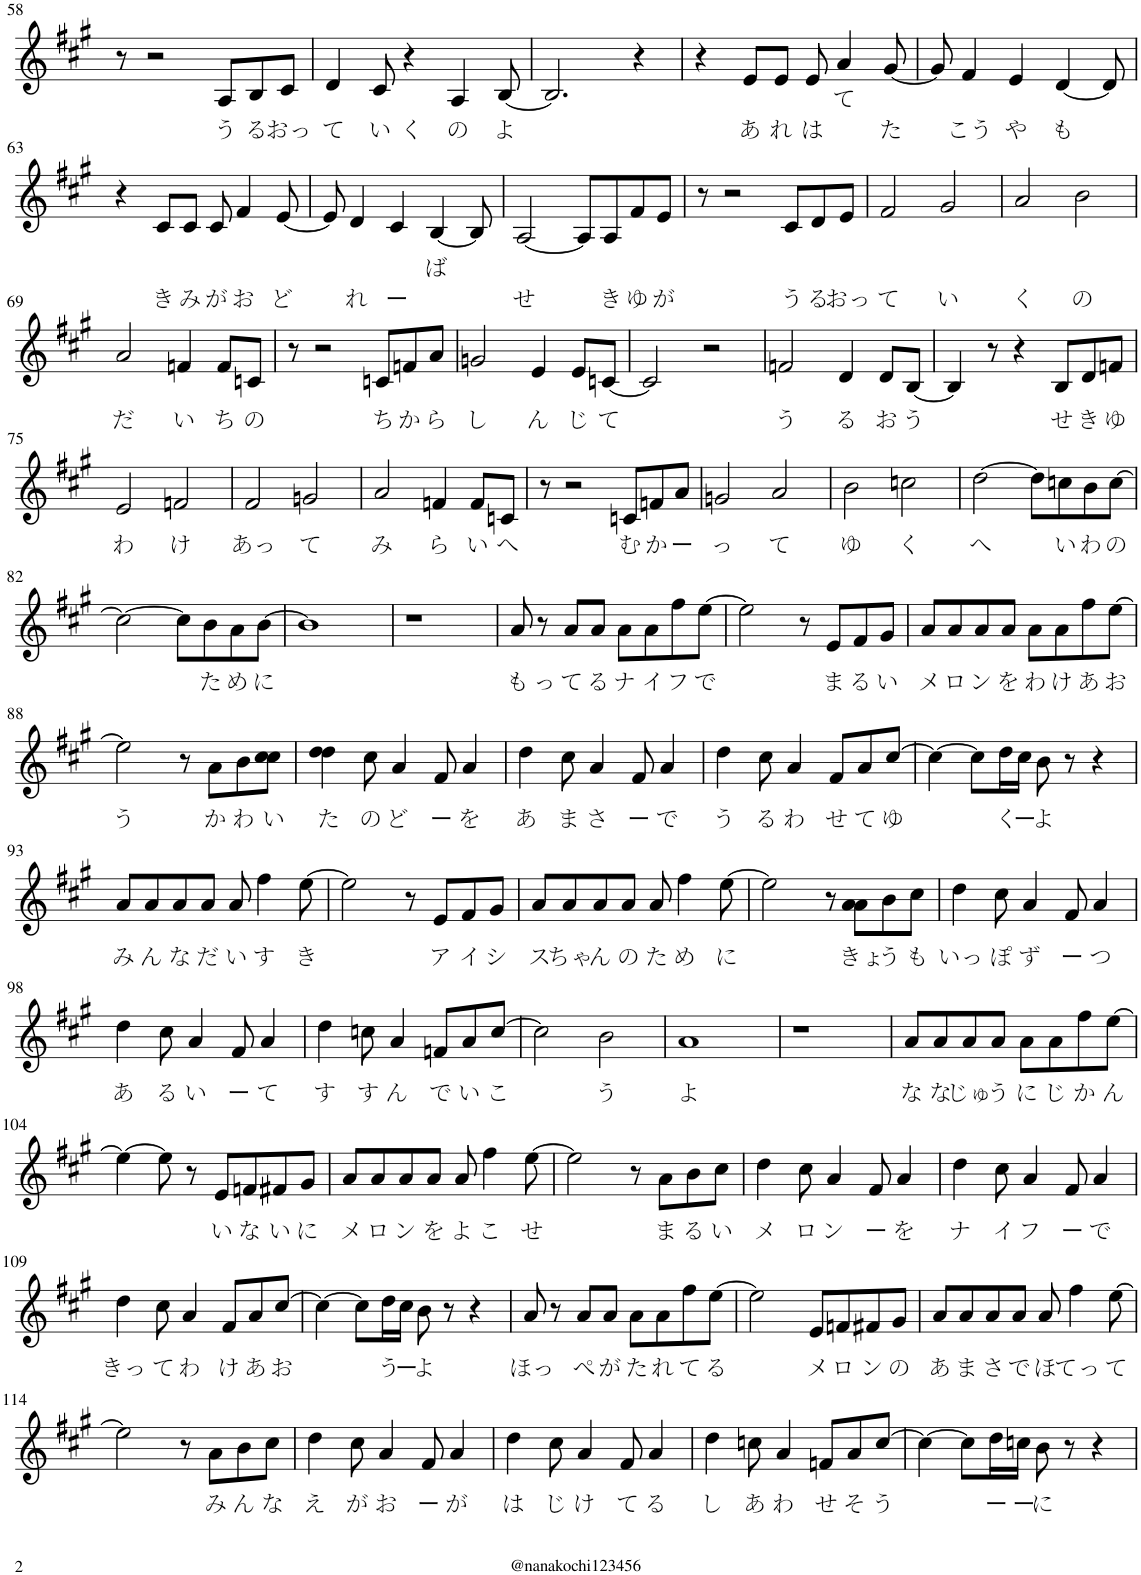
**kern	**text
*part1	*part1
*staff1	*staff1
*I"Alto Saxophone	*
*I'A Sax	*
!!LO:PB:g=z
*clefG2	*
*Trd5c9	*
*k[f#c#g#]	*
=58	=58
8r	.
2r	.
!	!LO:LY:b
8A/L	う
!	!LO:LY:b
8B/	る
!	!LO:LY:b
8c#/J	おっ
=59	=59
!	!LO:LY:b
4d/	て
!	!LO:LY:b
8c#/	い
!	!LO:LY:b
4r	く
!	!LO:LY:b
4A/	の
!	!LO:LY:b
[8B/	よ
=60	=60
2.B/]	.
4r	.
=61	=61
4r	.
!	!LO:LY:b
8e/L	あ
!	!LO:LY:b
8e/J	れ
!	!LO:LY:b
8e/	は
!	!LO:LY:b
4a/	て
!	!LO:LY:b
[8g#/	た
=62	=62
8g#/]	.
!	!LO:LY:b
4f#/	こう
!	!LO:LY:b
4e/	や
!	!LO:LY:b
[4d/	も
8d/]	.
!!LO:LB:g=z
=63	=63
4r	.
!	!LO:LY:b
8c#/L	き
!	!LO:LY:b
8c#/J	み
!	!LO:LY:b
8c#/	が
!	!LO:LY:b
4f#/	お
!	!LO:LY:b
[8e/	ど
=64	=64
8e/]	.
!	!LO:LY:b
4d/	れ
!	!LO:LY:b
4c#/	ー
!	!LO:LY:b
[4B/	ば
8B/]	.
=65	=65
!	!LO:LY:b
[2A/	せ
8A/L]	.
!	!LO:LY:b
8A/	き
!	!LO:LY:b
8f#/	ゆ
!	!LO:LY:b
8e/J	が
=66	=66
8r	.
2r	.
!	!LO:LY:b
8c#/L	う
!	!LO:LY:b
8d/	る
!	!LO:LY:b
8e/J	おっ
=67	=67
!	!LO:LY:b
2f#/	て
!	!LO:LY:b
2g#/	い
=68	=68
!	!LO:LY:b
2a/	く
!	!LO:LY:b
2b\	の
!!LO:LB:g=z
=69	=69
!	!LO:LY:b
2a/	だ
!	!LO:LY:b
4fn/	い
!	!LO:LY:b
8f/L	ち
!	!LO:LY:b
8cn/J	の
=70	=70
8r	.
2r	.
!	!LO:LY:b
8cn/L	ち
!	!LO:LY:b
8fn/	か
!	!LO:LY:b
8a/J	ら
=71	=71
!	!LO:LY:b
2gn/	し
!	!LO:LY:b
4e/	ん
!	!LO:LY:b
8e/L	じ
!	!LO:LY:b
[8cn/J	て
=72	=72
2c/]	.
2r	.
=73	=73
!	!LO:LY:b
2fn/	う
!	!LO:LY:b
4d/	る
!	!LO:LY:b
8d/L	お
!	!LO:LY:b
[8B/J	う
=74	=74
4B/]	.
8r	.
4r	.
!	!LO:LY:b
8B/L	せ
!	!LO:LY:b
8d/	き
!	!LO:LY:b
8fn/J	ゆ
!!LO:LB:g=z
=75	=75
!	!LO:LY:b
2e/	わ
!	!LO:LY:b
2fn/	け
=76	=76
!	!LO:LY:b
2f#/	あっ
!	!LO:LY:b
2gn/	て
=77	=77
!	!LO:LY:b
2a/	み
!	!LO:LY:b
4fn/	ら
!	!LO:LY:b
8f/L	い
!	!LO:LY:b
8cn/J	へ
=78	=78
8r	.
2r	.
!	!LO:LY:b
8cn/L	む
!	!LO:LY:b
8fn/	か
!	!LO:LY:b
8a/J	ー
=79	=79
!	!LO:LY:b
2gn/	っ
!	!LO:LY:b
2a/	て
=80	=80
!	!LO:LY:b
2b\	ゆ
!	!LO:LY:b
2ccn\	く
=81	=81
!	!LO:LY:b
[2dd\	へ
8dd\L]	.
!	!LO:LY:b
8ccn\	い
!	!LO:LY:b
8b\	わ
!	!LO:LY:b
[8cc\J	の
!!LO:LB:g=z
=82	=82
2cc\_	.
8cc\L]	.
!	!LO:LY:b
8b\	た
!	!LO:LY:b
8a\	め
!	!LO:LY:b
[8b\J	に
=83	=83
1b]	.
=84	=84
1r	.
=85	=85
!	!LO:LY:b
8a/	も
!	!LO:LY:b
8r	っ
!	!LO:LY:b
8a/L	て
!	!LO:LY:b
8a/J	る
!	!LO:LY:b
8a\L	ナ
!	!LO:LY:b
8a\	イ
!	!LO:LY:b
8ff#\	フ
!	!LO:LY:b
[8ee\J	で
=86	=86
2ee\]	.
8r	.
!	!LO:LY:b
8e/L	ま
!	!LO:LY:b
8f#/	る
!	!LO:LY:b
8g#/J	い
=87	=87
!	!LO:LY:b
8a/L	メ
!	!LO:LY:b
8a/	ロ
!	!LO:LY:b
8a/	ン
!	!LO:LY:b
8a/J	を
!	!LO:LY:b
8a\L	わ
!	!LO:LY:b
8a\	け
!	!LO:LY:b
8ff#\	あ
!	!LO:LY:b
[8ee\J	お
!!LO:LB:g=z
=88	=88
!	!LO:LY:b
2ee\]	う
8r	.
!	!LO:LY:b
8a\L	か
!	!LO:LY:b
8b\	わ
!	!LO:LY:b
8cc#\ 8cc#\J	い
=89	=89
!	!LO:LY:b
4dd\ 4dd\	た
!	!LO:LY:b
8cc#\	の
!	!LO:LY:b
4a/	ど
!	!LO:LY:b
8f#/	ー
!	!LO:LY:b
4a/	を
=90	=90
!	!LO:LY:b
4dd\	あ
!	!LO:LY:b
8cc#\	ま
!	!LO:LY:b
4a/	さ
!	!LO:LY:b
8f#/	ー
!	!LO:LY:b
4a/	で
=91	=91
!	!LO:LY:b
4dd\	う
!	!LO:LY:b
8cc#\	る
!	!LO:LY:b
4a/	わ
!	!LO:LY:b
8f#/L	せ
!	!LO:LY:b
8a/	て
!	!LO:LY:b
[8cc#/J	ゆ
=92	=92
4cc#\_	.
8cc#\L]	.
!	!LO:LY:b
16dd\L	く
!	!LO:LY:b
16cc#\JJ	ー
!	!LO:LY:b
8b\	よ
8r	.
4r	.
!!LO:LB:g=z
=93	=93
!	!LO:LY:b
8a/L	み
!	!LO:LY:b
8a/	ん
!	!LO:LY:b
8a/	な
!	!LO:LY:b
8a/J	だ
!	!LO:LY:b
8a/	い
!	!LO:LY:b
4ff#\	す
!	!LO:LY:b
[8ee\	き
=94	=94
2ee\]	.
8r	.
!	!LO:LY:b
8e/L	ア
!	!LO:LY:b
8f#/	イ
!	!LO:LY:b
8g#/J	シ
=95	=95
!	!LO:LY:b
8a/L	ス
!	!LO:LY:b
8a/	ちゃ
!	!LO:LY:b
8a/	ん
!	!LO:LY:b
8a/J	の
!	!LO:LY:b
8a/	た
!	!LO:LY:b
4ff#\	め
!	!LO:LY:b
[8ee\	に
=96	=96
2ee\]	.
8r	.
!	!LO:LY:b
8a\ 8a\L	きょ
!	!LO:LY:b
8b\	う
!	!LO:LY:b
8cc#\J	も
=97	=97
!	!LO:LY:b
4dd\	いっ
!	!LO:LY:b
8cc#\	ぽ
!	!LO:LY:b
4a/	ず
!	!LO:LY:b
8f#/	ー
!	!LO:LY:b
4a/	つ
!!LO:LB:g=z
=98	=98
!	!LO:LY:b
4dd\	あ
!	!LO:LY:b
8cc#\	る
!	!LO:LY:b
4a/	い
!	!LO:LY:b
8f#/	ー
!	!LO:LY:b
4a/	て
=99	=99
!	!LO:LY:b
4dd\	す
!	!LO:LY:b
8ccn\	す
!	!LO:LY:b
4a/	ん
!	!LO:LY:b
8fn/L	で
!	!LO:LY:b
8a/	い
!	!LO:LY:b
[8cc/J	こ
=100	=100
2cc\]	.
!	!LO:LY:b
2b\	う
=101	=101
!	!LO:LY:b
1a	よ
=102	=102
1r	.
=103	=103
!	!LO:LY:b
8a/L	な
!	!LO:LY:b
8a/	な
!	!LO:LY:b
8a/	じゅ
!	!LO:LY:b
8a/J	う
!	!LO:LY:b
8a\L	に
!	!LO:LY:b
8a\	じ
!	!LO:LY:b
8ff#\	か
!	!LO:LY:b
[8ee\J	ん
!!LO:LB:g=z
=104	=104
4ee\_	.
8ee\]	.
8r	.
!	!LO:LY:b
8e/L	い
!	!LO:LY:b
8fn/	な
!	!LO:LY:b
8f#X/	い
!	!LO:LY:b
8g#/J	に
=105	=105
!	!LO:LY:b
8a/L	メ
!	!LO:LY:b
8a/	ロ
!	!LO:LY:b
8a/	ン
!	!LO:LY:b
8a/J	を
!	!LO:LY:b
8a/	よ
!	!LO:LY:b
4ff#\	こ
!	!LO:LY:b
[8ee\	せ
=106	=106
2ee\]	.
8r	.
!	!LO:LY:b
8a\L	ま
!	!LO:LY:b
8b\	る
!	!LO:LY:b
8cc#\J	い
=107	=107
!	!LO:LY:b
4dd\	メ
!	!LO:LY:b
8cc#\	ロ
!	!LO:LY:b
4a/	ン
!	!LO:LY:b
8f#/	ー
!	!LO:LY:b
4a/	を
=108	=108
!	!LO:LY:b
4dd\	ナ
!	!LO:LY:b
8cc#\	イ
!	!LO:LY:b
4a/	フ
!	!LO:LY:b
8f#/	ー
!	!LO:LY:b
4a/	で
!!LO:LB:g=z
=109	=109
!	!LO:LY:b
4dd\	きっ
!	!LO:LY:b
8cc#\	て
!	!LO:LY:b
4a/	わ
!	!LO:LY:b
8f#/L	け
!	!LO:LY:b
8a/	あ
!	!LO:LY:b
[8cc#/J	お
=110	=110
4cc#\_	.
8cc#\L]	.
!	!LO:LY:b
16dd\L	う
!	!LO:LY:b
16cc#\JJ	ー
!	!LO:LY:b
8b\	よ
8r	.
4r	.
=111	=111
!	!LO:LY:b
8a/	ほっ
8r	.
!	!LO:LY:b
8a/L	ぺ
!	!LO:LY:b
8a/J	が
!	!LO:LY:b
8a\L	た
!	!LO:LY:b
8a\	れ
!	!LO:LY:b
8ff#\	て
!	!LO:LY:b
[8ee\J	る
=112	=112
2ee\]	.
!	!LO:LY:b
8e/L	メ
!	!LO:LY:b
8fn/	ロ
!	!LO:LY:b
8f#X/	ン
!	!LO:LY:b
8g#/J	の
=113	=113
!	!LO:LY:b
8a/L	あ
!	!LO:LY:b
8a/	ま
!	!LO:LY:b
8a/	さ
!	!LO:LY:b
8a/J	で
!	!LO:LY:b
8a/	ほ
!	!LO:LY:b
4ff#\	てっ
!	!LO:LY:b
[8ee\	て
!!LO:LB:g=z
=114	=114
2ee\]	.
8r	.
!	!LO:LY:b
8a\L	み
!	!LO:LY:b
8b\	ん
!	!LO:LY:b
8cc#\J	な
=115	=115
!	!LO:LY:b
4dd\	え
!	!LO:LY:b
8cc#\	が
!	!LO:LY:b
4a/	お
!	!LO:LY:b
8f#/	ー
!	!LO:LY:b
4a/	が
=116	=116
!	!LO:LY:b
4dd\	は
!	!LO:LY:b
8cc#\	じ
!	!LO:LY:b
4a/	け
!	!LO:LY:b
8f#/	て
!	!LO:LY:b
4a/	る
=117	=117
!	!LO:LY:b
4dd\	し
!	!LO:LY:b
8ccn\	あ
!	!LO:LY:b
4a/	わ
!	!LO:LY:b
8fn/L	せ
!	!LO:LY:b
8a/	そ
!	!LO:LY:b
[8cc/J	う
=118	=118
4cc\_	.
8cc\L]	.
!	!LO:LY:b
16dd\L	ー
!	!LO:LY:b
16ccn\JJ	ー
!	!LO:LY:b
8b\	に
8r	.
4r	.
=	=
*-	*-
